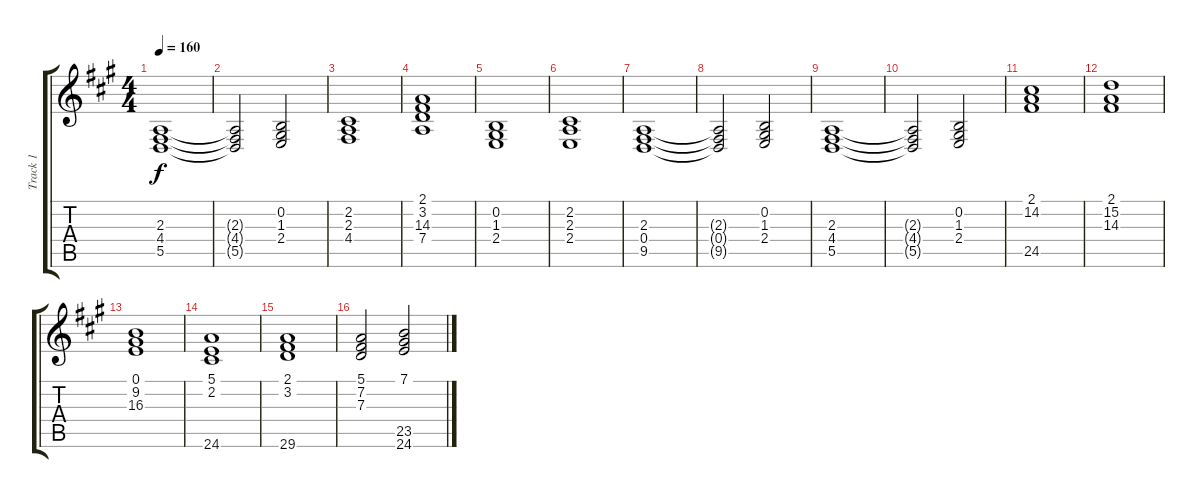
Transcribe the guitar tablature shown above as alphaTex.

\track ("Track 1" "Track 1") {instrument acousticgrandpiano}
\staff {score tabs}
\tuning (E4 B3 G3 D3 A2 E2) {hide}
\ts (4 4)
\tempo 160
\clef g2
\ks a
(2.3 4.4 5.5).1{dy f} |
(2.3{t} 4.4{t} 5.5{t}).2 (0.2 1.3 2.4).2 |
(2.2 2.3 4.4).1 |
(2.1 3.2 14.3 7.4).1 |
(0.2 1.3 2.4).1 |
(2.2 2.3 2.4).1 |
(2.3 0.4 9.5).1 |
(2.3{t} 0.4{t} 9.5{t}).2 (0.2 1.3 2.4).2 |
(2.3 4.4 5.5).1 |
(2.3{t} 4.4{t} 5.5{t}).2 (0.2 1.3 2.4).2 |
(2.1 14.2 24.5).1 |
(2.1 15.2 14.3).1 |
(0.1 9.2 16.3).1 |
(5.1 2.2 24.6).1 |
(2.1 3.2 29.6).1 |
(5.1 7.2 7.3).2 (7.1 23.5 24.6).2
